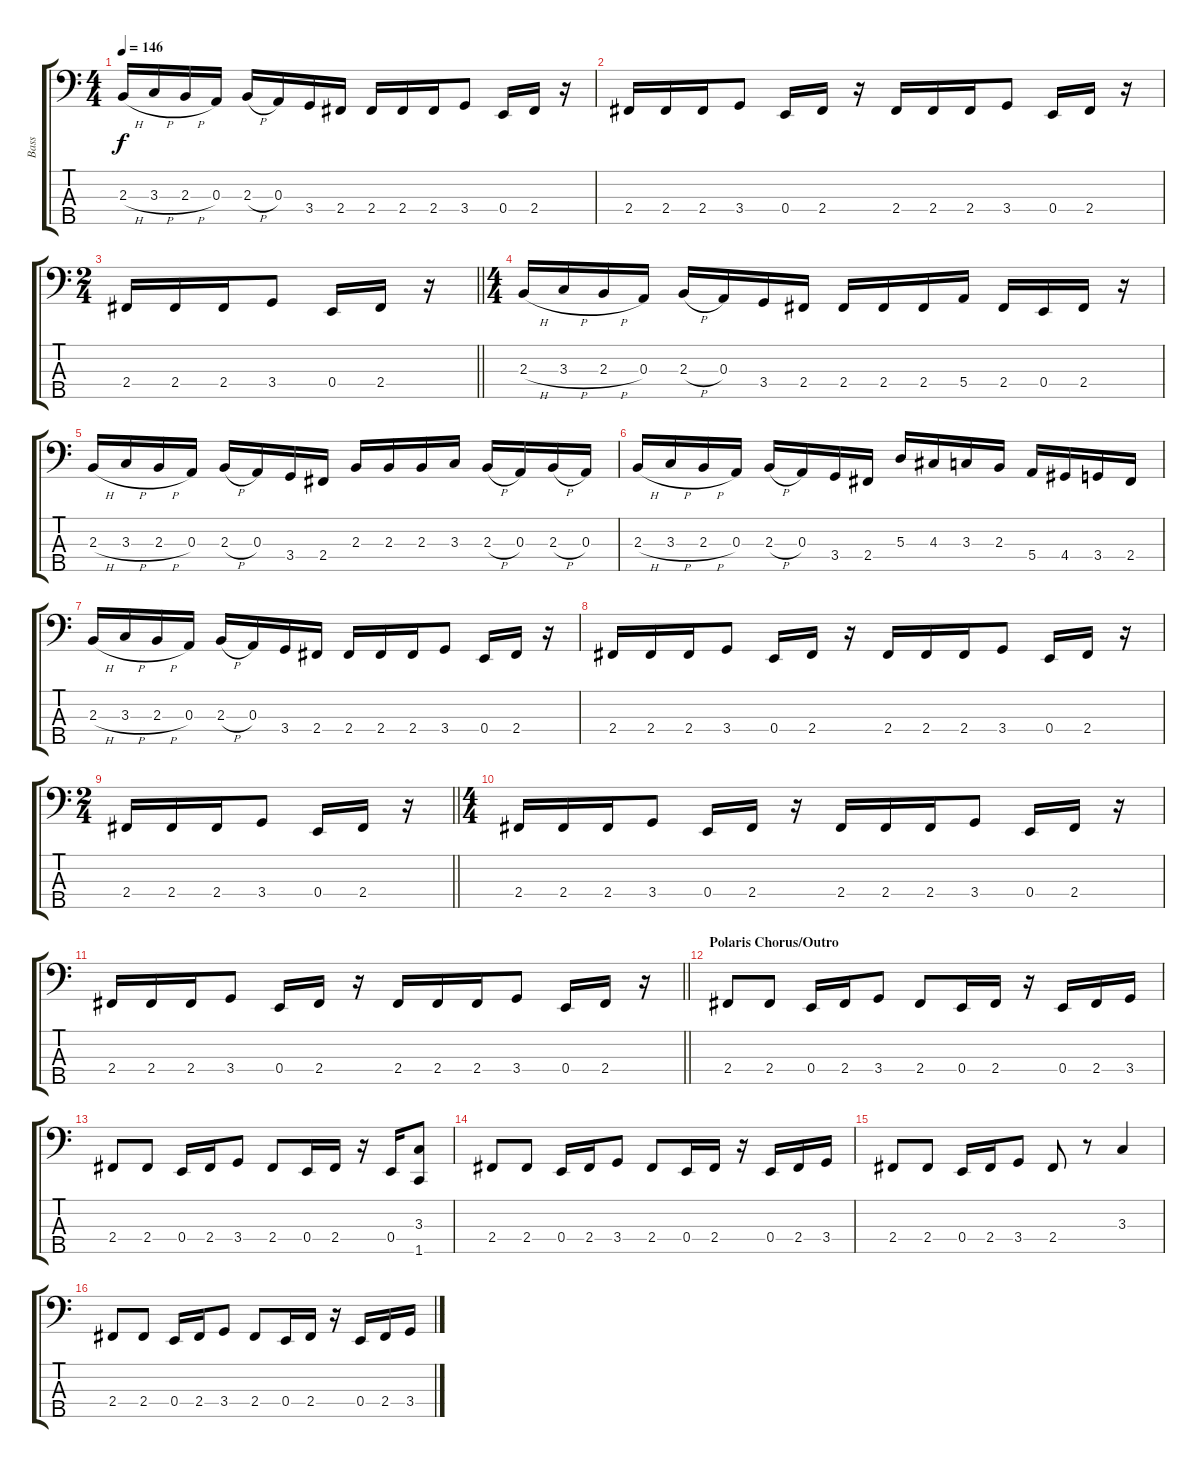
\track ("Bass" "Bass") {instrument electricbasspick}
\staff {score tabs}
\tuning (G2 D2 A1 E1 B0) {hide}
\ts (4 4)
\tempo 146
\clef f4
\ks c
2.3{h}.16{dy f} 3.3{h}.16 2.3{h}.16 0.3.16 2.3{h}.16 0.3.16 3.4.16 2.4.16 2.4.16 2.4.16 2.4.16 3.4.8 0.4.16 2.4.16 r.16 |
2.4.16 2.4.16 2.4.16 3.4.8 0.4.16 2.4.16 r.16 2.4.16 2.4.16 2.4.16 3.4.8 0.4.16 2.4.16 r.16 |
\ts (2 4)
\barLineRight lightlight
2.4.16 2.4.16 2.4.16 3.4.8 0.4.16 2.4.16 r.16 |
\ts (4 4)
2.3{h}.16 3.3{h}.16 2.3{h}.16 0.3.16 2.3{h}.16 0.3.16 3.4.16 2.4.16 2.4.16 2.4.16 2.4.16 5.4.16 2.4.16 0.4.16 2.4.16 r.16 |
2.3{h}.16 3.3{h}.16 2.3{h}.16 0.3.16 2.3{h}.16 0.3.16 3.4.16 2.4.16 2.3.16 2.3.16 2.3.16 3.3.16 2.3{h}.16 0.3.16 2.3{h}.16 0.3.16 |
2.3{h}.16 3.3{h}.16 2.3{h}.16 0.3.16 2.3{h}.16 0.3.16 3.4.16 2.4.16 5.3.16 4.3.16 3.3.16 2.3.16 5.4.16 4.4.16 3.4.16 2.4.16 |
2.3{h}.16 3.3{h}.16 2.3{h}.16 0.3.16 2.3{h}.16 0.3.16 3.4.16 2.4.16 2.4.16 2.4.16 2.4.16 3.4.8 0.4.16 2.4.16 r.16 |
2.4.16 2.4.16 2.4.16 3.4.8 0.4.16 2.4.16 r.16 2.4.16 2.4.16 2.4.16 3.4.8 0.4.16 2.4.16 r.16 |
\ts (2 4)
\barLineRight lightlight
2.4.16 2.4.16 2.4.16 3.4.8 0.4.16 2.4.16 r.16 |
\ts (4 4)
2.4.16 2.4.16 2.4.16 3.4.8 0.4.16 2.4.16 r.16 2.4.16 2.4.16 2.4.16 3.4.8 0.4.16 2.4.16 r.16 |
\barLineRight lightlight
2.4.16 2.4.16 2.4.16 3.4.8 0.4.16 2.4.16 r.16 2.4.16 2.4.16 2.4.16 3.4.8 0.4.16 2.4.16 r.16 |
\section ("" "Polaris Chorus/Outro")
2.4.8 2.4.8 0.4.16 2.4.16 3.4.8 2.4.8 0.4.16 2.4.16 r.16 0.4.16 2.4.16 3.4.16 |
2.4.8 2.4.8 0.4.16 2.4.16 3.4.8 2.4.8 0.4.16 2.4.16 r.16 0.4.16 (3.3 1.5).8 |
2.4.8 2.4.8 0.4.16 2.4.16 3.4.8 2.4.8 0.4.16 2.4.16 r.16 0.4.16 2.4.16 3.4.16 |
2.4.8 2.4.8 0.4.16 2.4.16 3.4.8 2.4.8 r.8 3.3.4 |
2.4.8 2.4.8 0.4.16 2.4.16 3.4.8 2.4.8 0.4.16 2.4.16 r.16 0.4.16 2.4.16 3.4.16
